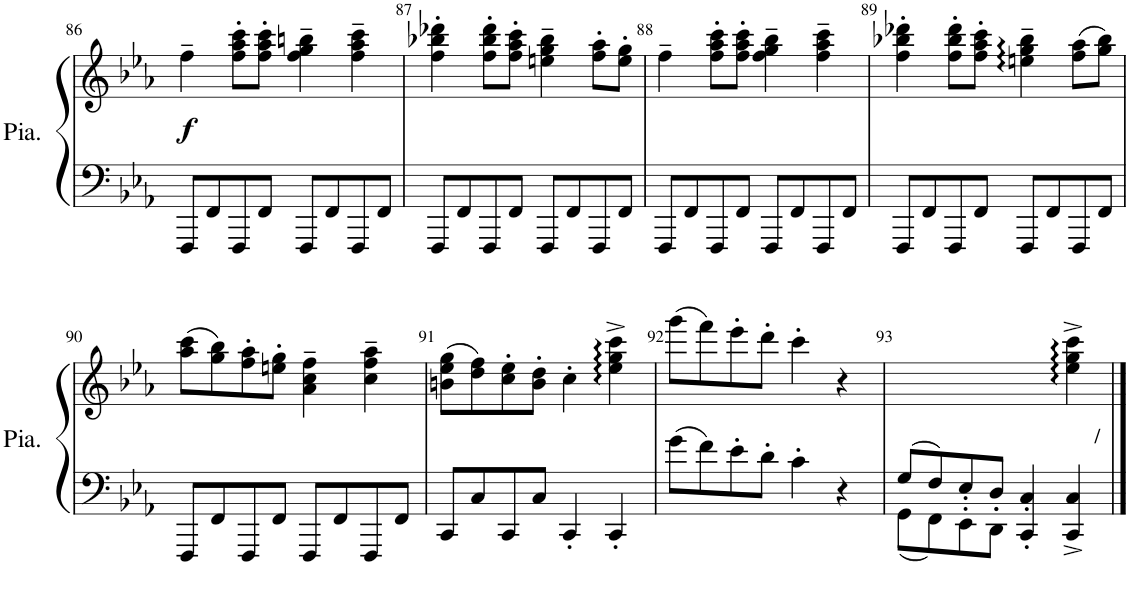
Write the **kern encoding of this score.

**kern	**kern	**dynam
*part1	*part1	*part1
*staff2	*staff1	*staff1/2
*I"Piano	*	*
*I'Pia.	*	*
!!LO:PB:g=z
*clefF4	*clefG2	*
*k[b-e-a-]	*k[b-e-a-]	*
*M4/4	*M4/4	*
*met(c)	*met(c)	*
=86	=86	=86
!	!	!LO:DY:b
8FFF/L	4ff~\	f
8FF/	.	.
8FFF/	8ff\' 8aa-\' 8ccc\'L	.
8FF/J	8ff\' 8aa-\' 8ccc\'J	.
8FFF/L	4ff\~ 4gg\~ 4bbn\~	.
8FF/	.	.
8FFF/	4ff\~ 4aa-\~ 4ccc\~	.
8FF/J	.	.
=87	=87	=87
8FFF/L	4ff\' 4bb-X\' 4ddd-X\'	.
8FF/	.	.
8FFF/	8ff\' 8bb-\' 8ddd-\'L	.
8FF/J	8ff\' 8aa-\' 8ccc\'J	.
8FFF/L	4een\~ 4gg\~ 4bb-\~	.
8FF/	.	.
8FFF/	8ff\' 8aa-\'L	.
8FF/J	8ee\' 8gg\'J	.
=88	=88	=88
8FFF/L	4ff~\	.
8FF/	.	.
8FFF/	8ff\' 8aa-\' 8ccc\'L	.
8FF/J	8ff\' 8aa-\' 8ccc\'J	.
8FFF/L	4ff\~ 4gg\~ 4bb-\~	.
8FF/	.	.
8FFF/	4ff\~ 4aa-\~ 4ccc\~	.
8FF/J	.	.
=89	=89	=89
8FFF/L	4ff\' 4bb-X\' 4ddd-X\'	.
8FF/	.	.
8FFF/	8ff\' 8bb-\' 8ddd-\'L	.
8FF/J	8ff\' 8aa-\' 8ccc\'J	.
8FFF/L	4een\~ 4gg\~ 4bb-\~	.
8FF/	.	.
8FFF/	(8ff\ 8aa-\L	.
8FF/J	8gg\ 8bb-\J)	.
!!LO:LB:g=z
=90	=90	=90
8FFF/L	(8aa-\ 8ccc\L	.
8FF/	8gg\ 8bb-\)	.
8FFF/	8ff\' 8aa-\'	.
8FF/J	8een\' 8gg\'J	.
8FFF/L	4a-\~ 4cc\~ 4ff\~	.
8FF/	.	.
8FFF/	4cc\~ 4ff\~ 4aa-\~	.
8FF/J	.	.
=91	=91	=91
8CC/L	(8bn\ 8ee-\ 8gg\L	.
8C/	8dd\ 8ff\)	.
8CC/	8cc\' 8ee-\'	.
8C/J	8b\' 8dd\'J	.
4CC'/	4cc'\	.
4CC'/	4ee-\^ 4gg\^ 4ccc\^	.
=92	=92	=92
8g\L	(8ggg\L	.
8f\	8fff\)	.
8e-'\	8eee-'\	.
8d'\J	8ddd'\J	.
4c'\	4ccc'\	.
4r	4r	.
=93	=93	=93
*^	*	*
8G/L	8GG\L	2ryy	.
8F/	8FF\	.	.
8E-'/	8EE-'\	.	.
8D'/J	8DD'\J	.	.
!	!	!LO:TX:b:t=/	!
4C'/	4CC'/	4ryy	.
4ryy	4CC/^ 4C/^	4ee-\^ 4gg\^ 4ccc\^	.
*v	*v	*	*
==	==	==
*-	*-	*-
